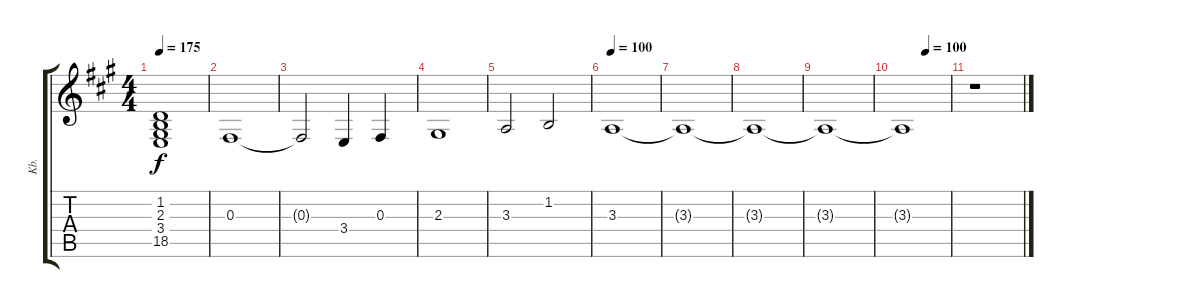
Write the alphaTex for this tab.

\track ("Kb." "Kb.") {instrument stringensemble1}
\staff {score tabs}
\tuning (Eb4 Bb3 Gb3 Db3 Ab2 Db2) {hide}
\ts (4 4)
\tempo 175
\clef g2
\ks f#minor
(1.2 2.3 3.4 18.5).1{dy f} |
0.3.1 |
0.3{t}.2 3.4.4 0.3.4 |
2.3.1 |
3.3.2 1.2.2 |
\tempo 100
3.3.1 |
3.3{t}.1 |
3.3{t}.1 |
3.3{t}.1 |
\tempo (100 0.5)
3.3{t}.1 |
r.1
